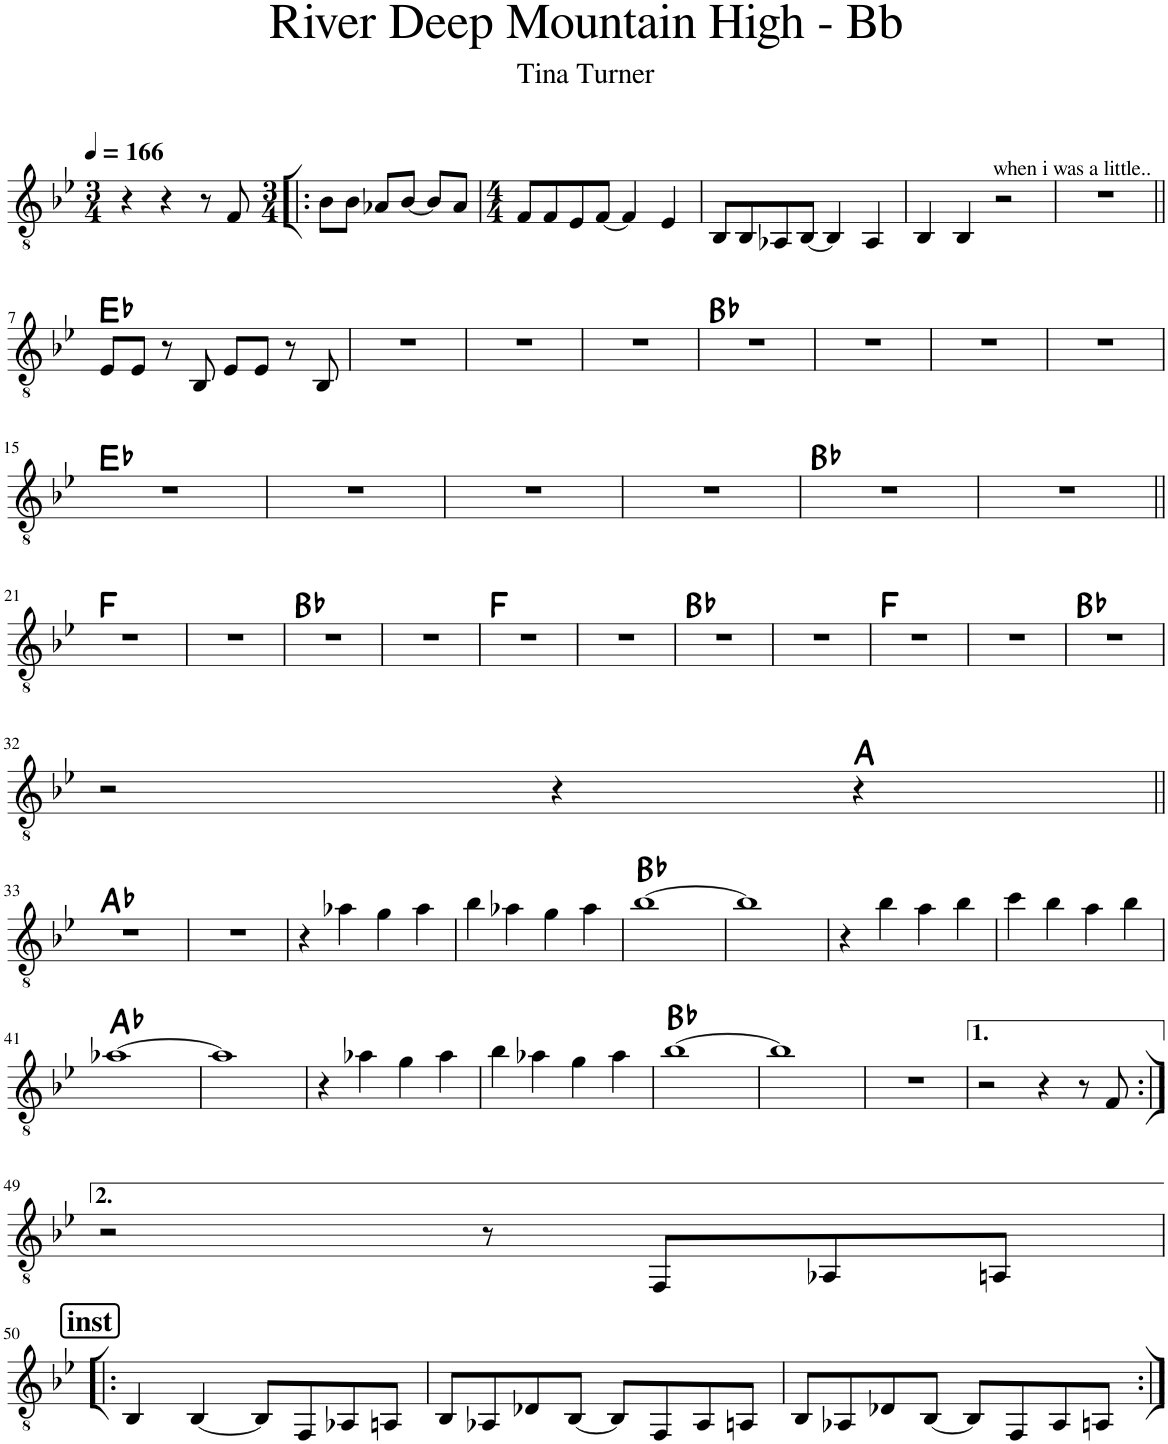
**kern	**harte
*part1	*part1
*staff1	*
*I"Classical Guitar	*
*I'Guit.	*
*clefGv2	*
*k[b-e-]	*
*M3/4	*
*MM166	*
=1	=1
4r	.
4r	.
8r	.
8F/	.
=2!|:	=2!|:
*M3/4	*
8B-\L	.
8B-\J	.
8A-X/L	.
[8B-/J	.
8B-/L]	.
8A-/J	.
=3	=3
*M4/4	*
8F/L	.
8F/	.
8E-/	.
[8F/J	.
4F/]	.
4E-/	.
=4	=4
8BB-/L	.
8BB-/	.
8AA-X/	.
[8BB-/J	.
4BB-/]	.
4AA-/	.
=5	=5
4BB-/	.
4BB-/	.
!LO:TX:a:t=when i was a little..	!
2r	.
=6	=6
1r	.
!!LO:LB:g=z
=7||	=7||
8E-/L	Eb:maj
8E-/J	.
8r	.
8BB-/	.
8E-/L	.
8E-/J	.
8r	.
8BB-/	.
=8	=8
1r	.
=9	=9
1r	.
=10	=10
1r	.
=11	=11
1r	Bb:maj
=12	=12
1r	.
=13	=13
1r	.
=14	=14
1r	.
!!LO:LB:g=z
=15	=15
1r	Eb:maj
=16	=16
1r	.
=17	=17
1r	.
=18	=18
1r	.
=19	=19
1r	Bb:maj
=20	=20
1r	.
!!LO:LB:g=z
=21||	=21||
1r	F:maj
=22	=22
1r	.
=23	=23
1r	Bb:maj
=24	=24
1r	.
=25	=25
1r	F:maj
=26	=26
1r	.
=27	=27
1r	Bb:maj
=28	=28
1r	.
=29	=29
1r	F:maj
=30	=30
1r	.
=31	=31
1r	Bb:maj
!!LO:LB:g=z
=32	=32
2r	.
4r	.
4r	A:maj
!!LO:LB:g=z
=33||	=33||
1r	Ab:maj
=34	=34
1r	.
=35	=35
4r	.
4a-X\	.
4g\	.
4a-\	.
=36	=36
4b-\	.
4a-X\	.
4g\	.
4a-\	.
=37	=37
[1b-	Bb:maj
=38	=38
1b-]	.
=39	=39
4r	.
4b-\	.
4a\	.
4b-\	.
=40	=40
4cc\	.
4b-\	.
4a\	.
4b-\	.
!!LO:LB:g=z
=41	=41
[1a-X	Ab:maj
=42	=42
1a-]	.
=43	=43
4r	.
4a-X\	.
4g\	.
4a-\	.
=44	=44
4b-\	.
4a-X\	.
4g\	.
4a-\	.
=45	=45
[1b-	Bb:maj
=46	=46
1b-]	.
=47	=47
1r	.
=48	=48
2r	.
4r	.
8r	.
8F/	.
!!LO:LB:g=z
=49:|!	=49:|!
2r	.
8r	.
8FF/L	.
8AA-X/	.
8AAn/J	.
!!LO:LB:g=z
!!LO:REH:place=s1:a:B:rj:fs=14:t=inst
=50!|:	=50!|:
4BB-/	.
[4BB-/	.
8BB-/L]	.
8FF/	.
8AA-X/	.
8AAn/J	.
=51	=51
8BB-/L	.
8AA-X/	.
8D-X/	.
[8BB-/J	.
8BB-/L]	.
8FF/	.
8AA-/	.
8AAn/J	.
=52	=52
8BB-/L	.
8AA-X/	.
8D-X/	.
[8BB-/J	.
8BB-/L]	.
8FF/	.
8AA-/	.
8AAn/J	.
=:|!	=:|!
*-	*-
